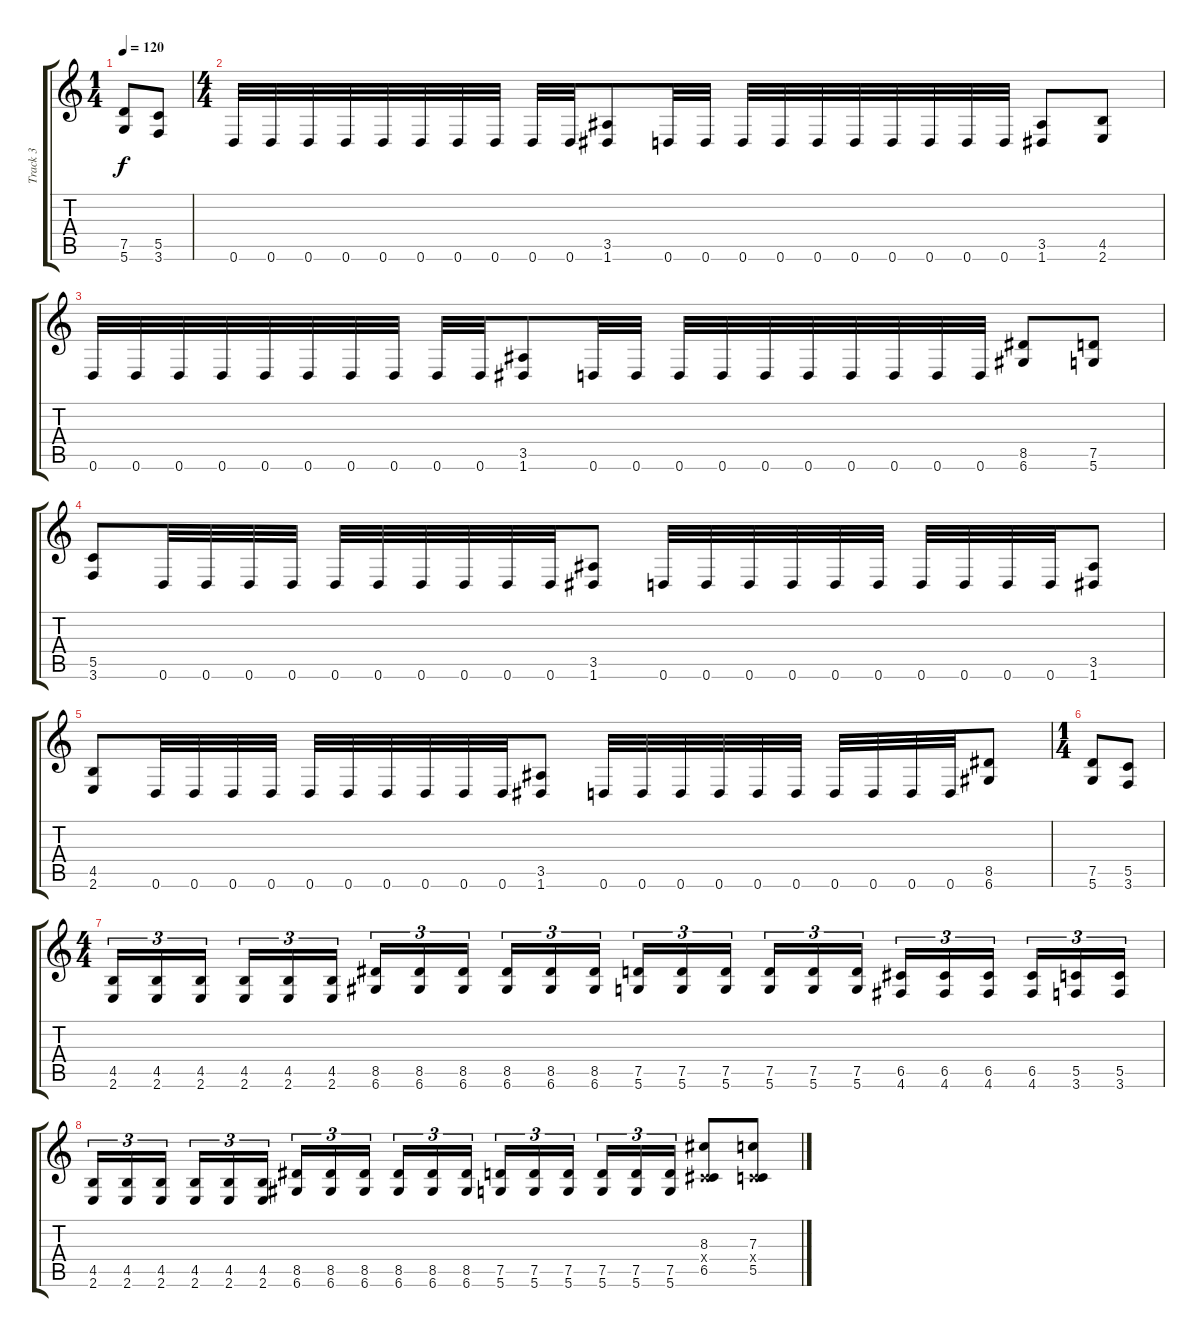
\track ("Track 3" "Track 3") {instrument distortionguitar}
\staff {score tabs}
\tuning (D4 A3 F3 C3 G2 D2) {hide}
\ts (1 4)
\tempo 120
\clef g2
\ks c
(7.5 5.6).8{dy f} (5.5 3.6).8 |
\ts (4 4)
0.6.32 0.6.32 0.6.32 0.6.32 0.6.32 0.6.32 0.6.32 0.6.32 0.6.32 0.6.32 (3.5 1.6).8 0.6.32 0.6.32 0.6.32 0.6.32 0.6.32 0.6.32 0.6.32 0.6.32 0.6.32 0.6.32 (3.5 1.6).8 (4.5 2.6).8 |
0.6.32 0.6.32 0.6.32 0.6.32 0.6.32 0.6.32 0.6.32 0.6.32 0.6.32 0.6.32 (3.5 1.6).8 0.6.32 0.6.32 0.6.32 0.6.32 0.6.32 0.6.32 0.6.32 0.6.32 0.6.32 0.6.32 (8.5 6.6).8 (7.5 5.6).8 |
(5.5 3.6).8 0.6.32 0.6.32 0.6.32 0.6.32 0.6.32 0.6.32 0.6.32 0.6.32 0.6.32 0.6.32 (3.5 1.6).8 0.6.32 0.6.32 0.6.32 0.6.32 0.6.32 0.6.32 0.6.32 0.6.32 0.6.32 0.6.32 (3.5 1.6).8 |
(4.5 2.6).8 0.6.32 0.6.32 0.6.32 0.6.32 0.6.32 0.6.32 0.6.32 0.6.32 0.6.32 0.6.32 (3.5 1.6).8 0.6.32 0.6.32 0.6.32 0.6.32 0.6.32 0.6.32 0.6.32 0.6.32 0.6.32 0.6.32 (8.5 6.6).8 |
\ts (1 4)
(7.5 5.6).8 (5.5 3.6).8 |
\ts (4 4)
(4.5 2.6).16{tu (3 2)} (4.5 2.6).16{tu (3 2)} (4.5 2.6).16{tu (3 2)} (4.5 2.6).16{tu (3 2)} (4.5 2.6).16{tu (3 2)} (4.5 2.6).16{tu (3 2)} (8.5 6.6).16{tu (3 2)} (8.5 6.6).16{tu (3 2)} (8.5 6.6).16{tu (3 2)} (8.5 6.6).16{tu (3 2)} (8.5 6.6).16{tu (3 2)} (8.5 6.6).16{tu (3 2)} (7.5 5.6).16{tu (3 2)} (7.5 5.6).16{tu (3 2)} (7.5 5.6).16{tu (3 2)} (7.5 5.6).16{tu (3 2)} (7.5 5.6).16{tu (3 2)} (7.5 5.6).16{tu (3 2)} (6.5 4.6).16{tu (3 2)} (6.5 4.6).16{tu (3 2)} (6.5 4.6).16{tu (3 2)} (6.5 4.6).16{tu (3 2)} (5.5 3.6).16{tu (3 2)} (5.5 3.6).16{tu (3 2)} |
(4.5 2.6).16{tu (3 2)} (4.5 2.6).16{tu (3 2)} (4.5 2.6).16{tu (3 2)} (4.5 2.6).16{tu (3 2)} (4.5 2.6).16{tu (3 2)} (4.5 2.6).16{tu (3 2)} (8.5 6.6).16{tu (3 2)} (8.5 6.6).16{tu (3 2)} (8.5 6.6).16{tu (3 2)} (8.5 6.6).16{tu (3 2)} (8.5 6.6).16{tu (3 2)} (8.5 6.6).16{tu (3 2)} (7.5 5.6).16{tu (3 2)} (7.5 5.6).16{tu (3 2)} (7.5 5.6).16{tu (3 2)} (7.5 5.6).16{tu (3 2)} (7.5 5.6).16{tu (3 2)} (7.5 5.6).16{tu (3 2)} (8.3 0.4{x} 6.5).8 (7.3 0.4{x} 5.5).8
